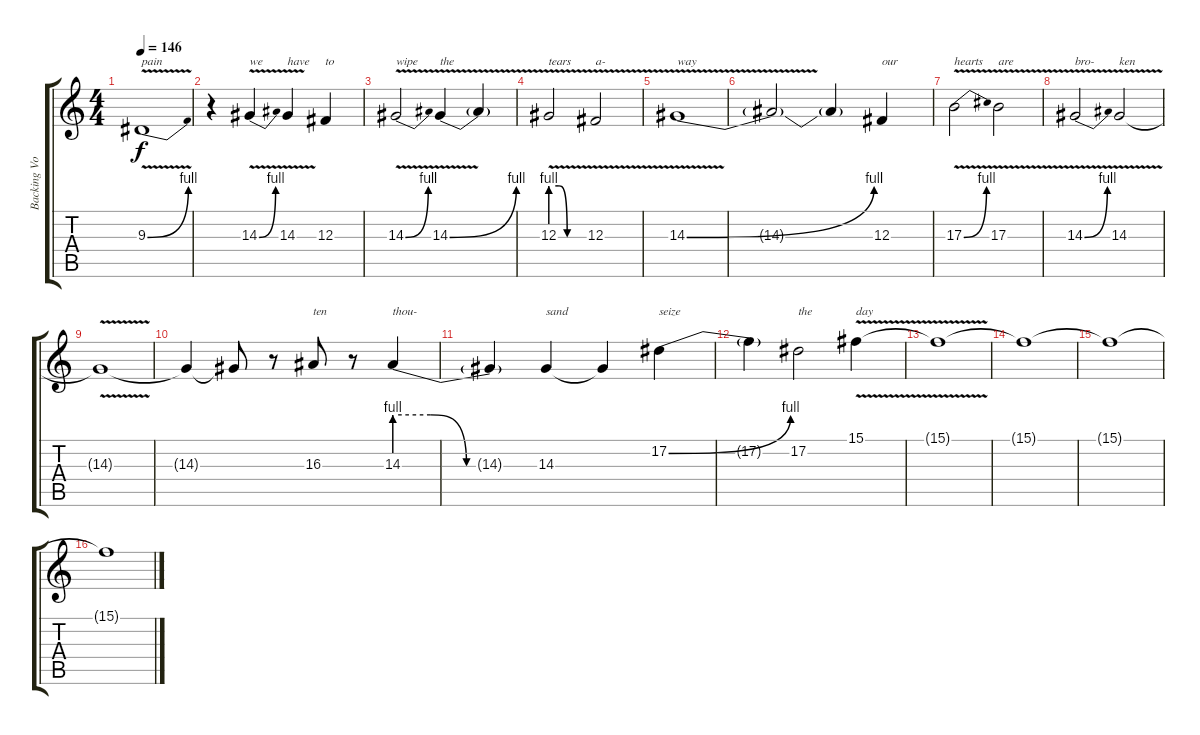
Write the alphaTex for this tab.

\track ("Backing Vocals 2" "Backing Vo") {instrument lead1square}
\staff {score tabs}
\tuning (Eb4 Bb3 Gb3 Db3 Ab2 Eb2) {hide}
\ts (4 4)
\tempo 146
\clef g2
\ks c
9.3{be (bend 0 0 60 4) v}.1{txt "pain" dy f} |
r.4 14.3{be (bend 0 0 60 4) v}.4{txt "we"} 14.3{v}.4{txt "have"} 12.3.4{txt "to"} |
14.3{be (bend 0 0 60 4) v}.2{txt "wipe"} 14.3{be (bend 0 0 60 4) v}.4{txt "the"} 14.3{t}.4 |
12.3{be (custom 0 4 15 4 30 0 60 0) v}.2{txt "tears"} 12.3{v}.2{txt "a-"} |
14.3{be (bend 0 0 60 4) v}.1{txt "way"} |
14.3{t}.2 14.3{t}.4 12.3.4{txt "our"} |
17.3{be (bend 0 0 60 4) v}.2{txt "hearts"} 17.3{v}.2{txt "are"} |
14.3{be (bend 0 0 60 4) v}.2{txt "bro-"} 14.3{v}.2{txt "ken"} |
14.3{t}.1 |
14.3{t}.4 14.3{t}.8 r.8 16.3.8{txt "ten"} r.8 14.3{be (custom 0 4 15 4 30 0 60 0)}.4{txt "thou-"} |
14.3{t}.4 14.3.4{txt "sand"} 14.3{t}.4 17.2{be (bend 0 0 60 4)}.4{txt "seize"} |
17.2{t}.4 17.2.2{txt "the"} 15.1{v}.4{txt "day"} |
15.1{t}.1 |
15.1{t}.1 |
15.1{t}.1 |
15.1{t}.1
